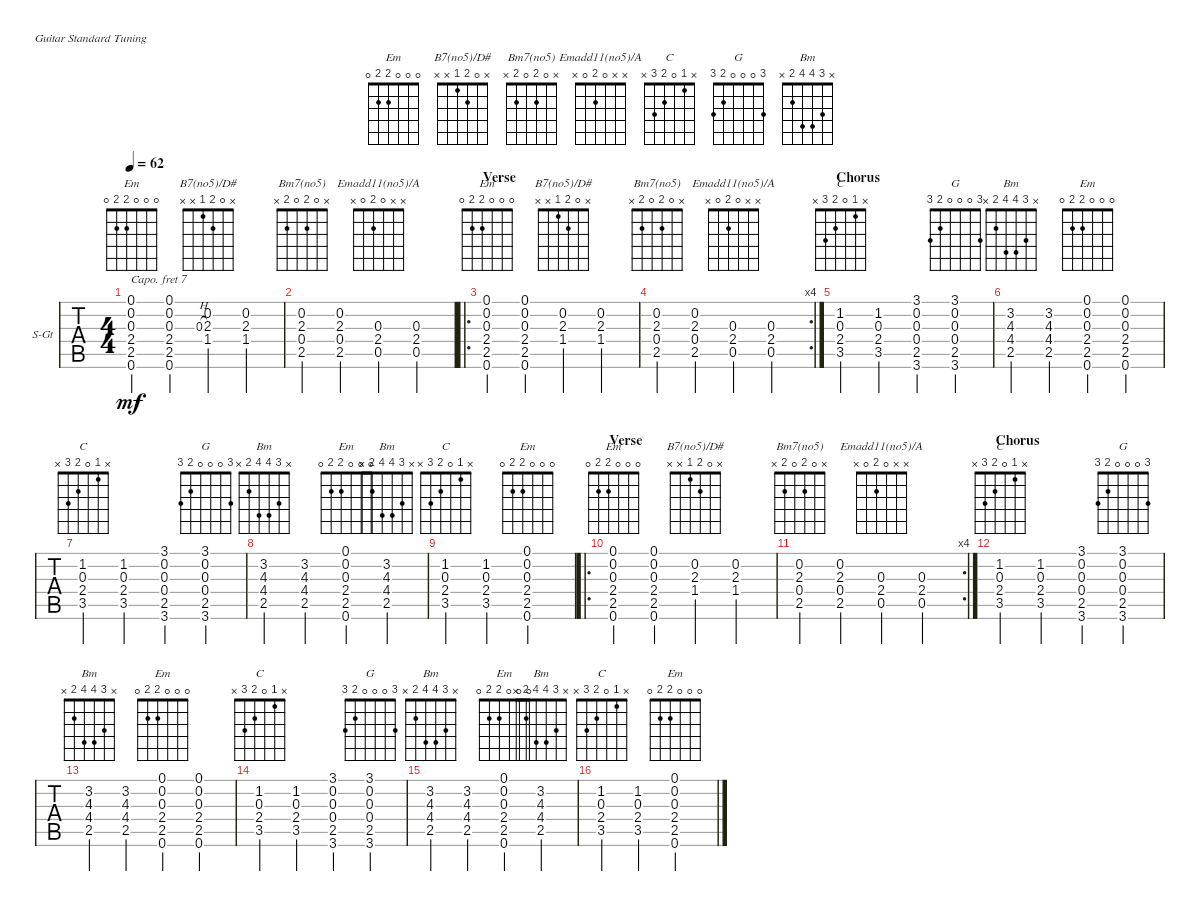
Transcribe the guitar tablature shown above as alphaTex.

\defaultSystemsLayout 4
\bracketExtendMode groupsimilarinstruments
\firstSystemTrackNameOrientation horizontal
\otherSystemsTrackNameOrientation horizontal
\chordDiagramsInScore
\track ("Guitar" "S-Gt") {instrument acousticguitarsteel}
\staff {tabs}
\capo 7
\tuning (E4 B3 G3 D3 A2 E2)
\chord ("Em" 0 0 0 2 2 0)
\chord ("B7(no5)/D#" x 0 2 1 x x)
\chord ("Bm7(no5)" x 0 2 0 2 x)
\chord ("Emadd11(no5)/A" x x 0 2 0 x)
\chord ("C" x 1 0 2 3 x)
\chord ("G" 3 0 0 0 2 3)
\chord ("Bm" x 3 4 4 2 x)
\ts (4 4)
\tempo 62
\clef g2
\ks c
(0.6 2.5 2.4 0.3 0.2 0.1).4{ch "Em" dy mf instrument acousticguitarsteel} (0.6 2.5 2.4 0.3 0.2 0.1).4 0.3{h}.8{gr} (1.4 2.3 0.2).4{ch "B7(no5)/D#"} (1.4 2.3 0.2).4 |
(2.5 0.4 2.3 0.2).4{ch "Bm7(no5)"} (2.5 0.4 2.3 0.2).4 (0.5 2.4 0.3).4{ch "Emadd11(no5)/A"} (0.5 2.4 0.3).4 |
\ro
\section ("" "Verse")
(0.6 2.5 2.4 0.3 0.2 0.1).4{ch "Em"} (0.6 2.5 2.4 0.3 0.2 0.1).4 (1.4 2.3 0.2).4{ch "B7(no5)/D#"} (1.4 2.3 0.2).4 |
\rc 4
(2.5 0.4 2.3 0.2).4{ch "Bm7(no5)"} (2.5 0.4 2.3 0.2).4 (0.5 2.4 0.3).4{ch "Emadd11(no5)/A"} (0.5 2.4 0.3).4 |
\section ("" "Chorus")
(3.5 2.4 0.3 1.2).4{ch "C"} (3.5 2.4 0.3 1.2).4 (3.6 2.5 0.4 0.3 0.2 3.1).4 (3.6 2.5 0.4 0.3 0.2 3.1).4{ch "G"} |
(2.5 4.4 4.3 3.2).4{ch "Bm"} (2.5 4.4 4.3 3.2).4 (0.6 2.5 2.4 0.3 0.2 0.1).4{ch "Em"} (0.6 2.5 2.4 0.3 0.2 0.1).4 |
(3.5 2.4 0.3 1.2).4{ch "C"} (3.5 2.4 0.3 1.2).4 (3.6 2.5 0.4 0.3 0.2 3.1).4 (3.6 2.5 0.4 0.3 0.2 3.1).4{ch "G"} |
(2.5 4.4 4.3 3.2).4{ch "Bm"} (2.5 4.4 4.3 3.2).4 (0.6 2.5 2.4 0.3 0.2 0.1).4{ch "Em"} (2.5 4.4 4.3 3.2).4{ch "Bm"} |
(3.5 2.4 0.3 1.2).4{ch "C"} (3.5 2.4 0.3 1.2).4 (0.6 2.5 2.4 0.3 0.2 0.1).2{ch "Em"} |
\ro
\section ("" "Verse")
(0.6 2.5 2.4 0.3 0.2 0.1).4{ch "Em"} (0.6 2.5 2.4 0.3 0.2 0.1).4 (1.4 2.3 0.2).4{ch "B7(no5)/D#"} (1.4 2.3 0.2).4 |
\rc 4
(2.5 0.4 2.3 0.2).4{ch "Bm7(no5)"} (2.5 0.4 2.3 0.2).4 (0.5 2.4 0.3).4{ch "Emadd11(no5)/A"} (0.5 2.4 0.3).4 |
\section ("" "Chorus")
(3.5 2.4 0.3 1.2).4{ch "C"} (3.5 2.4 0.3 1.2).4 (3.6 2.5 0.4 0.3 0.2 3.1).4 (3.6 2.5 0.4 0.3 0.2 3.1).4{ch "G"} |
(2.5 4.4 4.3 3.2).4{ch "Bm"} (2.5 4.4 4.3 3.2).4 (0.6 2.5 2.4 0.3 0.2 0.1).4{ch "Em"} (0.6 2.5 2.4 0.3 0.2 0.1).4 |
(3.5 2.4 0.3 1.2).4{ch "C"} (3.5 2.4 0.3 1.2).4 (3.6 2.5 0.4 0.3 0.2 3.1).4 (3.6 2.5 0.4 0.3 0.2 3.1).4{ch "G"} |
(2.5 4.4 4.3 3.2).4{ch "Bm"} (2.5 4.4 4.3 3.2).4 (0.6 2.5 2.4 0.3 0.2 0.1).4{ch "Em"} (2.5 4.4 4.3 3.2).4{ch "Bm"} |
(3.5 2.4 0.3 1.2).4{ch "C"} (3.5 2.4 0.3 1.2).4 (0.6 2.5 2.4 0.3 0.2 0.1).2{ch "Em"}
